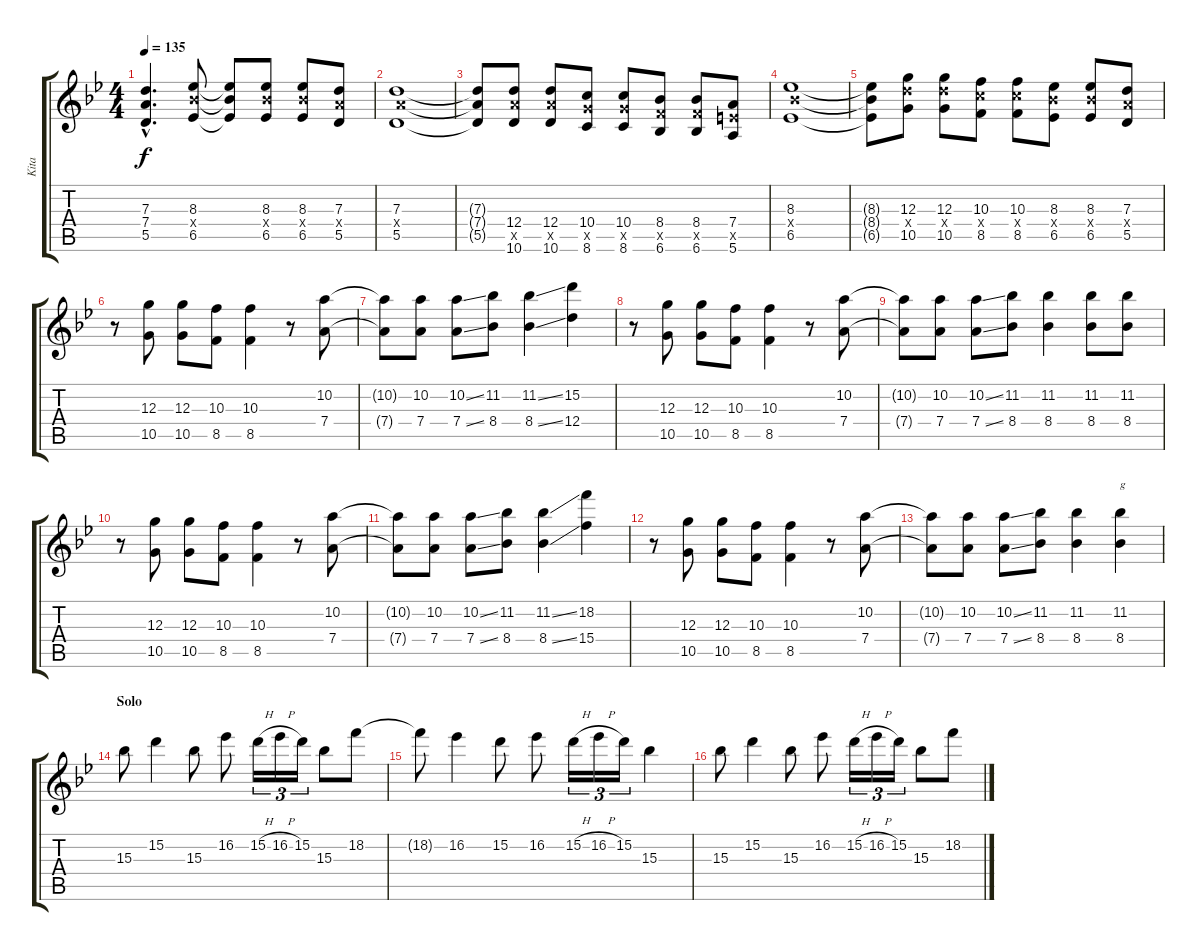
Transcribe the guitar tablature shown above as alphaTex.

\track ("Kita" "Kita") {instrument distortionguitar}
\staff {score tabs}
\tuning (E4 B3 G3 D3 A2 E2) {hide}
\ts (4 4)
\tempo 135
\clef g2
\ks bb
(7.3{hac t} 7.4{hac t} 5.5{hac t}).4{d dy f} (8.3 8.4{x} 6.5).8 (8.3{t} 8.4{t} 6.5{t}).8 (8.3 8.4{x} 6.5).8 (8.3 8.4{x} 6.5).8 (7.3 7.4{x} 5.5).8 |
(7.3 7.4{x} 5.5).1 |
(7.3{t} 7.4{t} 5.5{t}).8 (12.4 12.5{x} 10.6).8 (12.4 12.5{x} 10.6).8 (10.4 10.5{x} 8.6).8 (10.4 10.5{x} 8.6).8 (8.4 8.5{x} 6.6).8 (8.4 8.5{x} 6.6).8 (7.4 7.5{x} 5.6).8 |
(8.3 8.4{x} 6.5).1 |
(8.3{t} 8.4{t} 6.5{t}).8 (12.3 12.4{x} 10.5).8 (12.3 12.4{x} 10.5).8 (10.3 10.4{x} 8.5).8 (10.3 10.4{x} 8.5).8 (8.3 8.4{x} 6.5).8 (8.3 8.4{x} 6.5).8 (7.3 7.4{x} 5.5).8 |
r.8 (12.3 10.5).8 (12.3 10.5).8 (10.3 8.5).8 (10.3 8.5).4 r.8 (10.2 7.4).8 |
(10.2{t} 7.4{t}).8 (10.2 7.4).8 (10.2{ss} 7.4{ss}).8 (11.2 8.4).8 (11.2{ss} 8.4{ss}).4 (15.2 12.4).4 |
r.8 (12.3 10.5).8 (12.3 10.5).8 (10.3 8.5).8 (10.3 8.5).4 r.8 (10.2 7.4).8 |
(10.2{t} 7.4{t}).8 (10.2 7.4).8 (10.2{ss} 7.4{ss}).8 (11.2 8.4).8 (11.2 8.4).4 (11.2 8.4).8 (11.2 8.4).8 |
r.8 (12.3 10.5).8 (12.3 10.5).8 (10.3 8.5).8 (10.3 8.5).4 r.8 (10.2 7.4).8 |
(10.2{t} 7.4{t}).8 (10.2 7.4).8 (10.2{ss} 7.4{ss}).8 (11.2 8.4).8 (11.2{ss} 8.4{ss}).4 (18.2 15.4).4 |
r.8 (12.3 10.5).8 (12.3 10.5).8 (10.3 8.5).8 (10.3 8.5).4 r.8 (10.2 7.4).8 |
(10.2{t} 7.4{t}).8 (10.2 7.4).8 (10.2{ss} 7.4{ss}).8 (11.2 8.4).8 (11.2 8.4).4 (11.2 8.4).4{txt "g"} |
\section ("" "Solo")
15.3.8 15.2.4 15.3.8 16.2.8 15.2{h}.16{tu (3 2)} 16.2{h}.16{tu (3 2)} 15.2.16{tu (3 2)} 15.3.8 18.2.8 |
18.2{t}.8 16.2.4 15.2.8 16.2.8 15.2{h}.16{tu (3 2)} 16.2{h}.16{tu (3 2)} 15.2.16{tu (3 2)} 15.3.4 |
15.3.8 15.2.4 15.3.8 16.2.8 15.2{h}.16{tu (3 2)} 16.2{h}.16{tu (3 2)} 15.2.16{tu (3 2)} 15.3.8 18.2.8
